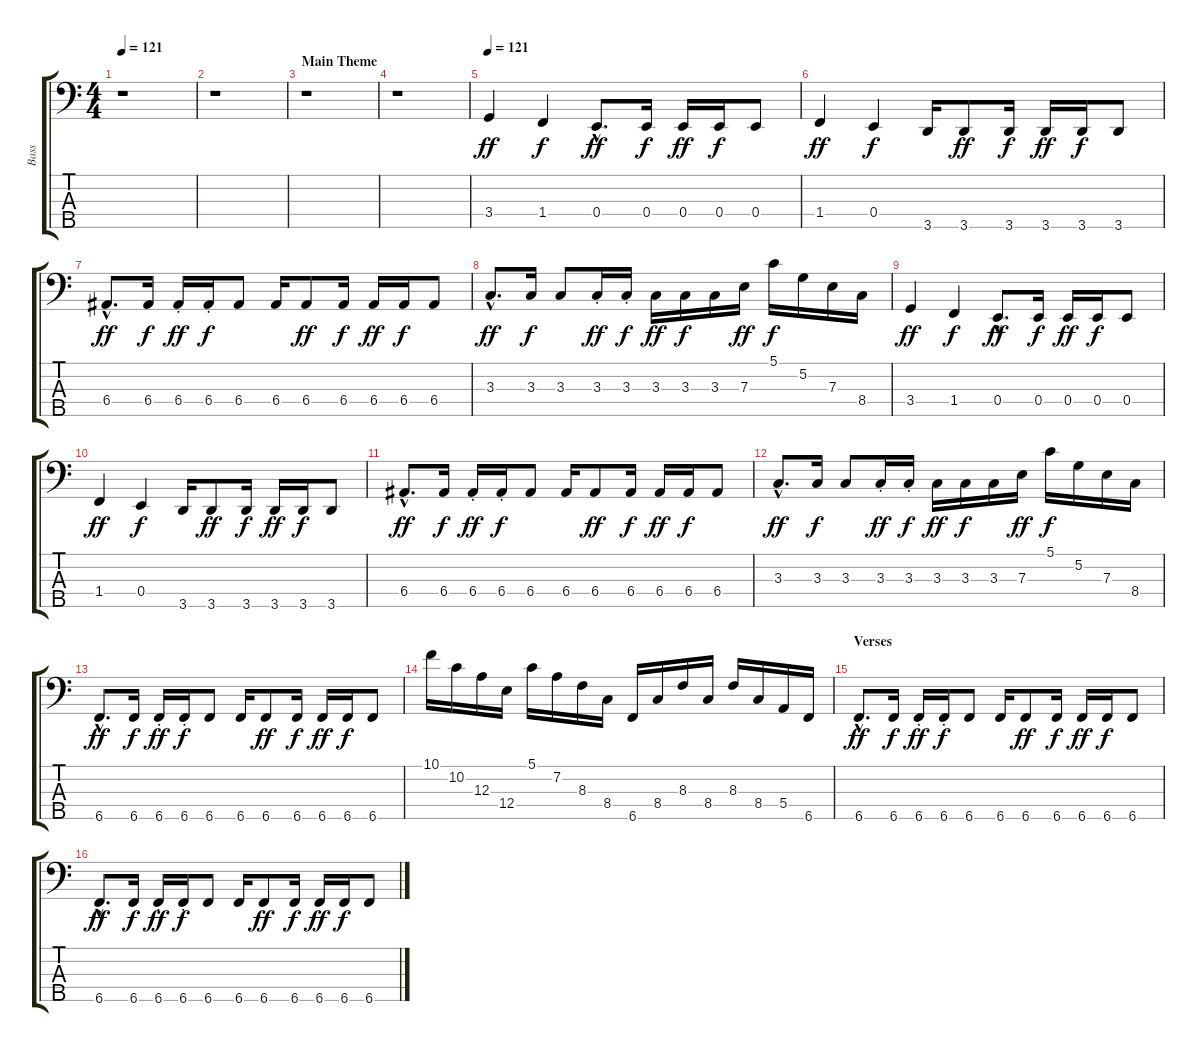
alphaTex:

\track ("Bass" "Bass") {instrument synthbass2}
\staff {score tabs}
\tuning (G2 D2 A1 E1 B0) {hide}
\ts (4 4)
\tempo 121
\clef f4
\ks c
r.1{dy ff instrument synthbass2} |
r.1 |
\section ("" "Main Theme")
r.1 |
r.1 |
\tempo 121
3.4.4 1.4.4{dy f} 0.4{hac}.8{d dy ff} 0.4.16{dy f} 0.4.16{dy ff} 0.4.16{dy f} 0.4.8 |
1.4.4{dy ff} 0.4.4{dy f} 3.5.16 3.5.8{dy ff} 3.5.16{dy f} 3.5.16{dy ff} 3.5.16{dy f} 3.5.8 |
6.4{hac}.8{d dy ff} 6.4.16{dy f} 6.4{st}.16{dy ff} 6.4{st}.16{dy f} 6.4.8 6.4.16 6.4.8{dy ff} 6.4.16{dy f} 6.4.16{dy ff} 6.4.16{dy f} 6.4.8 |
3.3{hac}.8{d dy ff} 3.3.16{dy f} 3.3.8 3.3{st}.16{dy ff} 3.3{st}.16{dy f} 3.3.16{dy ff} 3.3.16{dy f} 3.3.16 7.3.16{dy ff} 5.1.16{dy f} 5.2.16 7.3.16 8.4.16 |
3.4.4{dy ff} 1.4.4{dy f} 0.4{hac}.8{d dy ff} 0.4.16{dy f} 0.4.16{dy ff} 0.4.16{dy f} 0.4.8 |
1.4.4{dy ff} 0.4.4{dy f} 3.5.16 3.5.8{dy ff} 3.5.16{dy f} 3.5.16{dy ff} 3.5.16{dy f} 3.5.8 |
6.4{hac}.8{d dy ff} 6.4.16{dy f} 6.4{st}.16{dy ff} 6.4{st}.16{dy f} 6.4.8 6.4.16 6.4.8{dy ff} 6.4.16{dy f} 6.4.16{dy ff} 6.4.16{dy f} 6.4.8 |
3.3{hac}.8{d dy ff} 3.3.16{dy f} 3.3.8 3.3{st}.16{dy ff} 3.3{st}.16{dy f} 3.3.16{dy ff} 3.3.16{dy f} 3.3.16 7.3.16{dy ff} 5.1.16{dy f} 5.2.16 7.3.16 8.4.16 |
6.5{hac}.8{d dy ff} 6.5.16{dy f} 6.5{st}.16{dy ff} 6.5{st}.16{dy f} 6.5.8 6.5.16 6.5.8{dy ff} 6.5.16{dy f} 6.5.16{dy ff} 6.5.16{dy f} 6.5.8 |
10.1.16 10.2.16 12.3.16 12.4.16 5.1.16 7.2.16 8.3.16 8.4.16 6.5.16 8.4.16 8.3.16 8.4.16 8.3.16 8.4.16 5.4.16 6.5.16 |
\section ("" "Verses")
6.5{hac}.8{d dy ff} 6.5.16{dy f} 6.5{st}.16{dy ff} 6.5{st}.16{dy f} 6.5.8 6.5.16 6.5.8{dy ff} 6.5.16{dy f} 6.5.16{dy ff} 6.5.16{dy f} 6.5.8 |
6.5{hac}.8{d dy ff} 6.5.16{dy f} 6.5{st}.16{dy ff} 6.5{st}.16{dy f} 6.5.8 6.5.16 6.5.8{dy ff} 6.5.16{dy f} 6.5.16{dy ff} 6.5.16{dy f} 6.5.8
